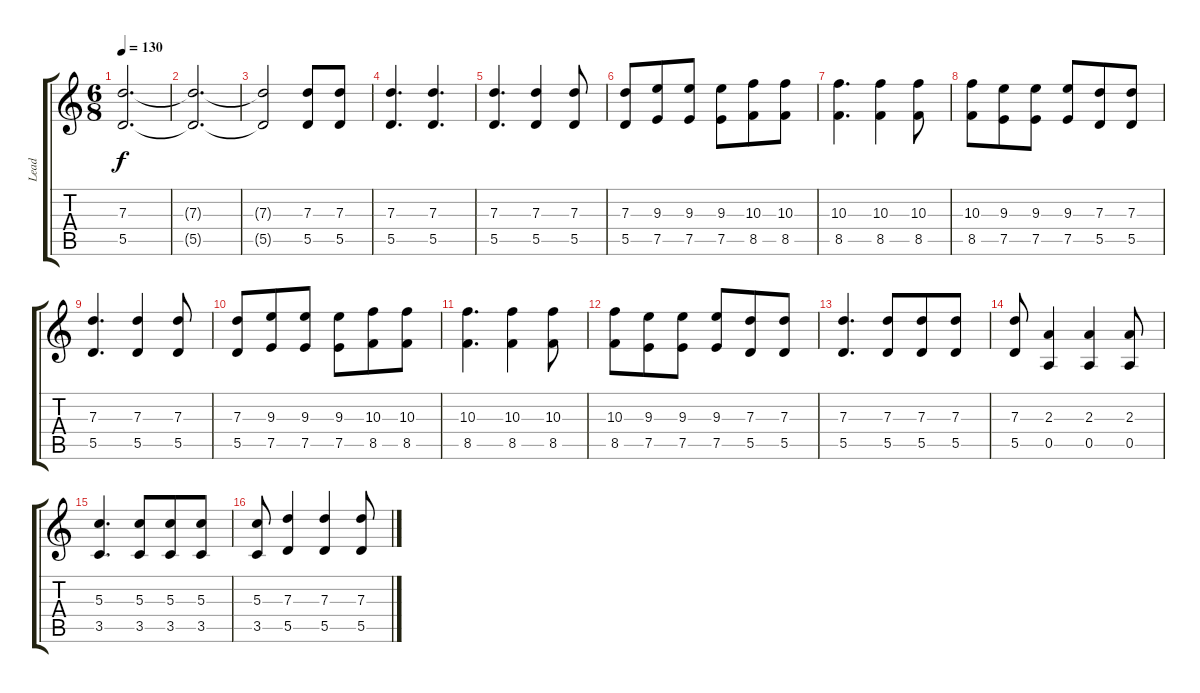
\track ("Lead" "Lead") {instrument overdrivenguitar}
\staff {score tabs}
\tuning (E4 B3 G3 D3 A2 D2) {hide}
\ts (6 8)
\tempo 130
\clef g2
\ks c
(7.3{t} 5.5{t}).2{d dy f} |
(7.3{t} 5.5{t}).2{d} |
(7.3{t} 5.5{t}).2 (7.3 5.5).8{volume 13} (7.3 5.5).8 |
(7.3 5.5).4{d} (7.3 5.5).4{d} |
(7.3 5.5).4{d} (7.3 5.5).4 (7.3 5.5).8 |
(7.3 5.5).8 (9.3 7.5).8 (9.3 7.5).8 (9.3 7.5).8 (10.3 8.5).8 (10.3 8.5).8 |
(10.3 8.5).4{d} (10.3 8.5).4 (10.3 8.5).8 |
(10.3 8.5).8 (9.3 7.5).8 (9.3 7.5).8 (9.3 7.5).8 (7.3 5.5).8 (7.3 5.5).8 |
(7.3 5.5).4{d} (7.3 5.5).4 (7.3 5.5).8 |
(7.3 5.5).8 (9.3 7.5).8 (9.3 7.5).8 (9.3 7.5).8 (10.3 8.5).8 (10.3 8.5).8 |
(10.3 8.5).4{d} (10.3 8.5).4 (10.3 8.5).8 |
(10.3 8.5).8 (9.3 7.5).8 (9.3 7.5).8 (9.3 7.5).8 (7.3 5.5).8 (7.3 5.5).8 |
(7.3 5.5).4{d} (7.3 5.5).8 (7.3 5.5).8 (7.3 5.5).8 |
(7.3 5.5).8 (2.3 0.5).4 (2.3 0.5).4 (2.3 0.5).8 |
(5.3 3.5).4{d} (5.3 3.5).8 (5.3 3.5).8 (5.3 3.5).8 |
(5.3 3.5).8 (7.3 5.5).4 (7.3 5.5).4 (7.3 5.5).8
